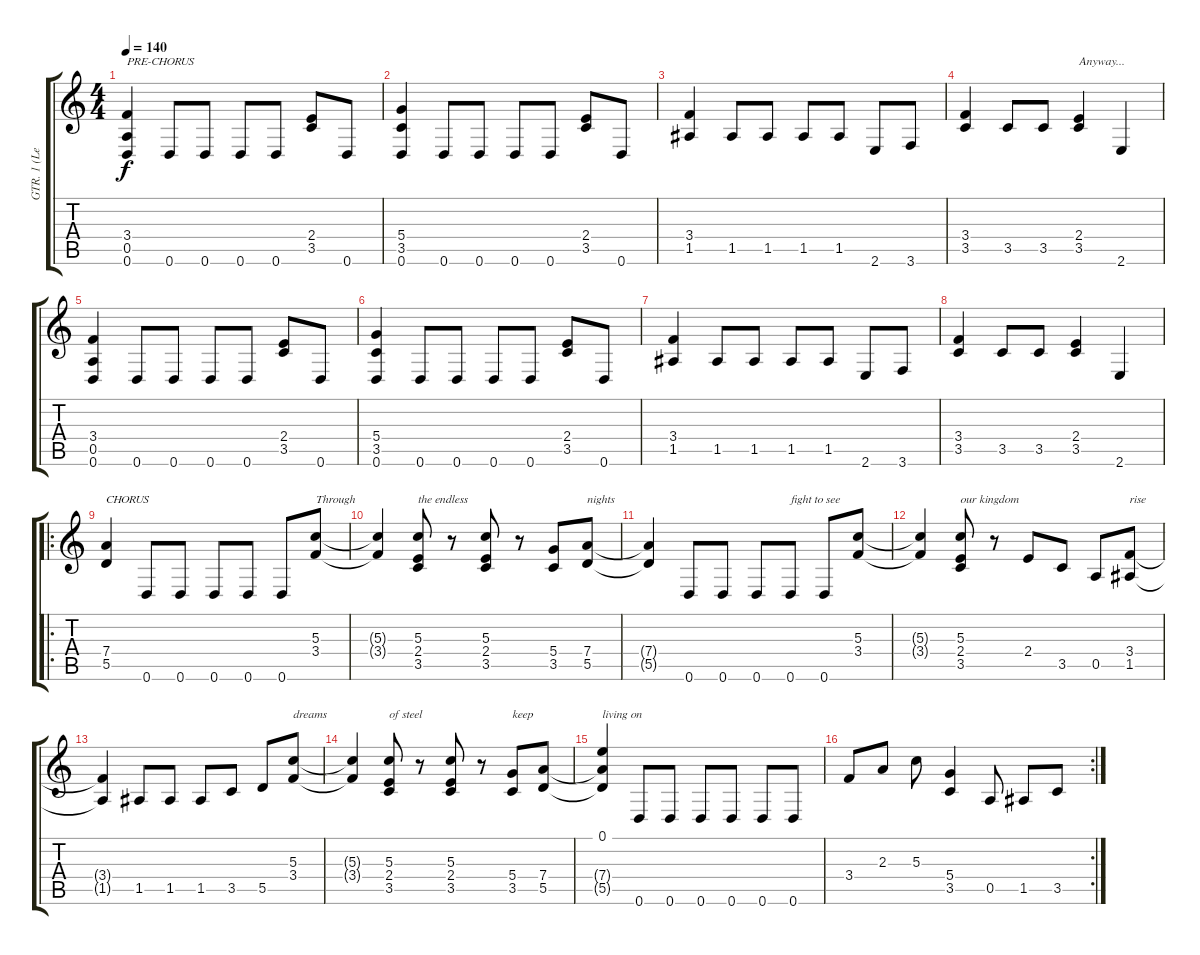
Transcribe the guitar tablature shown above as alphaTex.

\track ("GTR. 1 (Lead)" "GTR. 1 (Le") {instrument distortionguitar}
\staff {score tabs}
\tuning (E4 B3 G3 D3 A2 D2) {hide}
\ts (4 4)
\tempo 140
\clef g2
\ks c
(3.4 0.5 0.6).4{txt "PRE-CHORUS" dy f} 0.6.8 0.6.8 0.6.8 0.6.8 (2.4 3.5).8 0.6.8 |
(5.4 3.5 0.6).4 0.6.8 0.6.8 0.6.8 0.6.8 (2.4 3.5).8 0.6.8 |
(3.4 1.5).4 1.5.8 1.5.8 1.5.8 1.5.8 2.6.8 3.6.8 |
(3.4 3.5).4 3.5.8 3.5.8 (2.4 3.5).4{txt "Anyway..."} 2.6.4 |
(3.4 0.5 0.6).4 0.6.8 0.6.8 0.6.8 0.6.8 (2.4 3.5).8 0.6.8 |
(5.4 3.5 0.6).4 0.6.8 0.6.8 0.6.8 0.6.8 (2.4 3.5).8 0.6.8 |
(3.4 1.5).4 1.5.8 1.5.8 1.5.8 1.5.8 2.6.8 3.6.8 |
(3.4 3.5).4 3.5.8 3.5.8 (2.4 3.5).4 2.6.4 |
\ro
(7.4 5.5).4{txt "CHORUS"} 0.6.8 0.6.8 0.6.8 0.6.8 0.6.8 (5.3 3.4).8{txt "Through"} |
(5.3{t} 3.4{t}).4 (5.3 2.4 3.5).8{txt "the endless"} r.8 (5.3 2.4 3.5).8 r.8 (5.4 3.5).8 (7.4 5.5).8{txt "nights"} |
(7.4{t} 5.5{t}).4 0.6.8 0.6.8 0.6.8 0.6.8{txt "fight to see"} 0.6.8 (5.3 3.4).8 |
(5.3{t} 3.4{t}).4 (5.3 2.4 3.5).8{txt "our kingdom "} r.8 2.4.8 3.5.8 0.5.8 (3.4 1.5).8{txt "rise"} |
(3.4{t} 1.5{t}).4 1.5.8 1.5.8 1.5.8 3.5.8 5.5.8 (5.3 3.4).8{txt "dreams"} |
(5.3{t} 3.4{t}).4 (5.3 2.4 3.5).8{txt "of steel"} r.8 (5.3 2.4 3.5).8 r.8 (5.4 3.5).8{txt "keep"} (7.4 5.5).8 |
(0.1 7.4{t} 5.5{t}).4{txt "living on"} 0.6.8 0.6.8 0.6.8 0.6.8 0.6.8 0.6.8 |
\rc 2
3.4.8 2.3.8 5.3.8 (5.4 3.5).4 0.5.8 1.5.8 3.5.8
